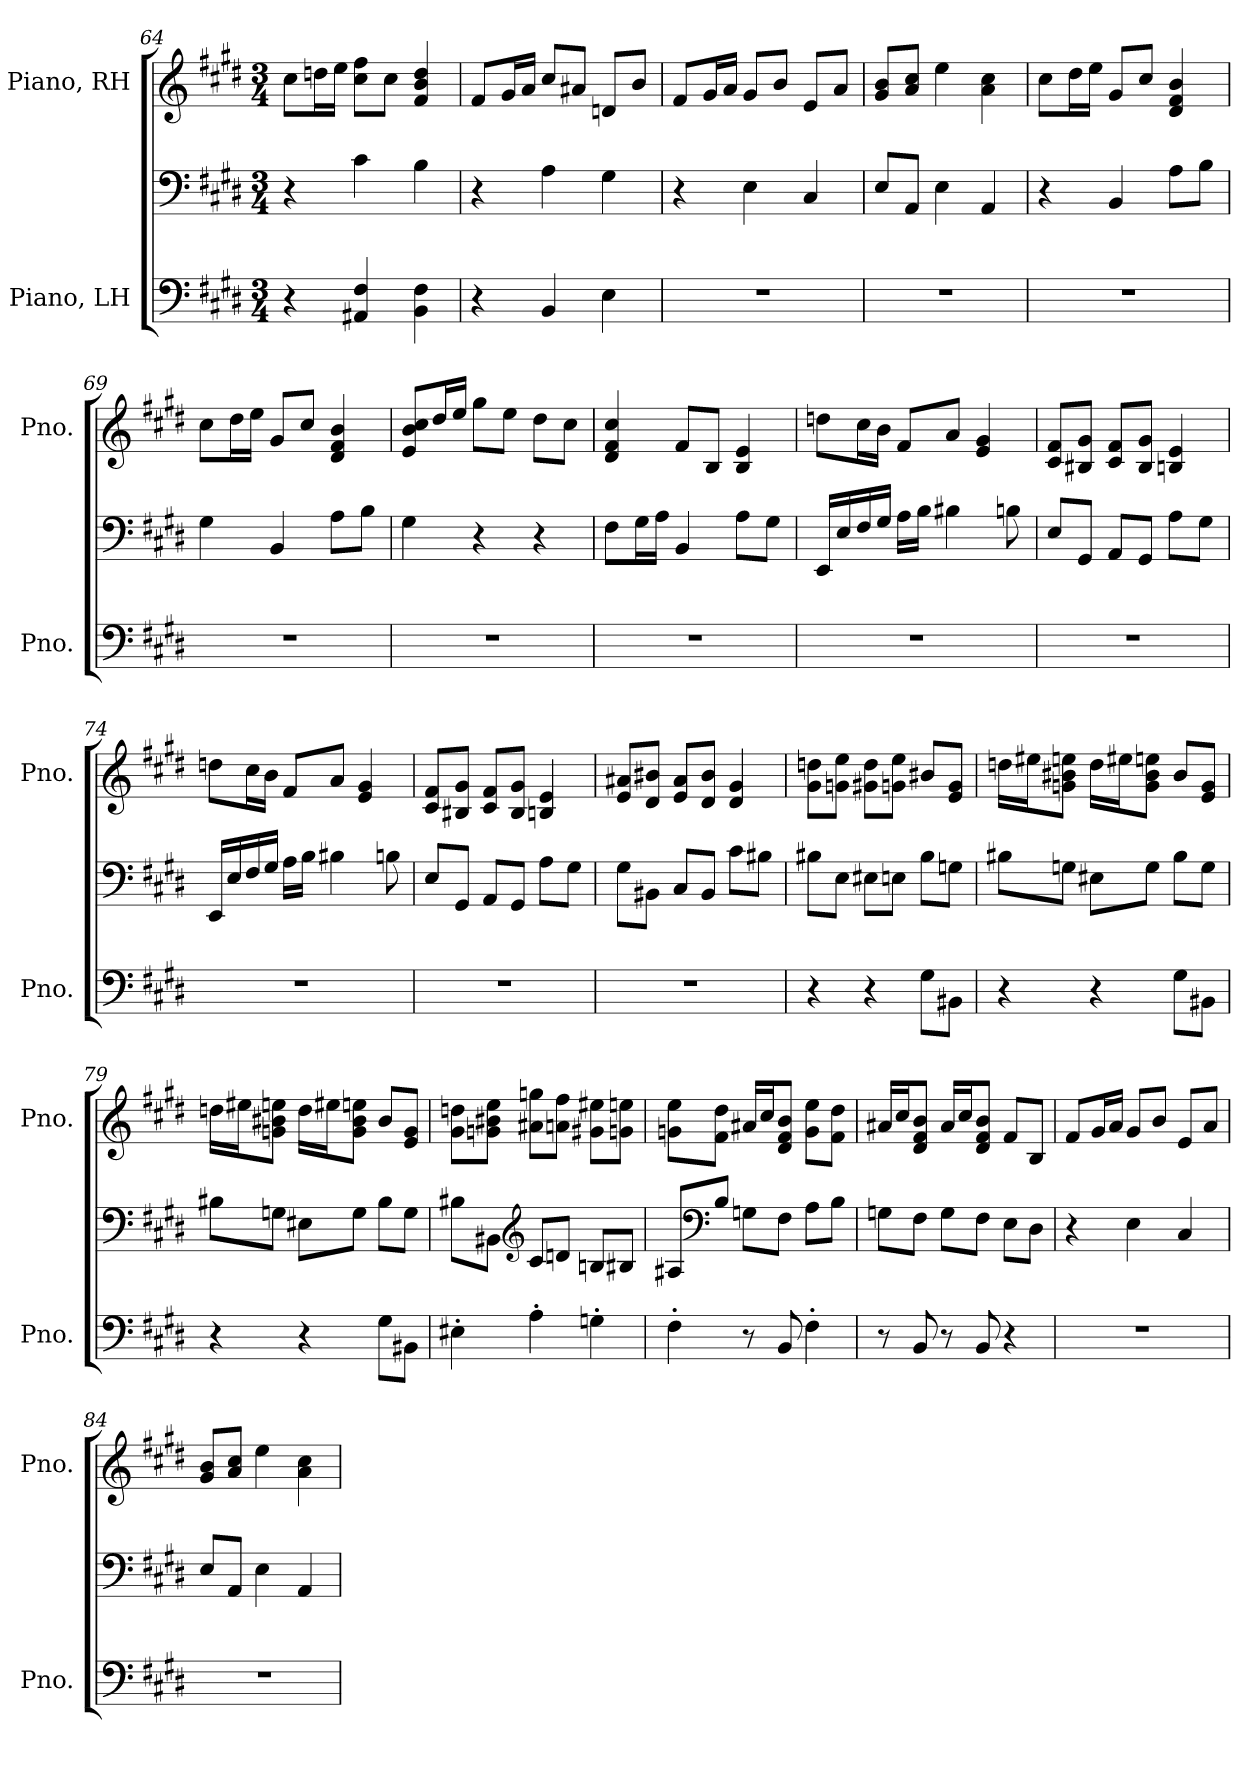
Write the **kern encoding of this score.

**kern	**kern	**kern
*part2	*part2	*part1
*staff3	*staff2	*staff1
*I"Piano, LH	*	*I"Piano, RH
*I'Pno.	*	*I'Pno.
*clefF4	*clefF4	*clefG2
*k[f#c#g#d#]	*k[f#c#g#d#]	*k[f#c#g#d#]
*M3/4	*M3/4	*M3/4
=64	=64	=64
4r	4r	8cc#\L
.	.	16ddn\L
.	.	16ee\JJ
4AA#X/ 4F#/	4c#\	8cc#\ 8ff#\L
.	.	8cc#\J
4BB\ 4F#\	4B\	4f#/ 4b/ 4dd/
=65	=65	=65
4r	4r	8f#/L
.	.	16g#/L
.	.	16a/JJ
4BB/	4A\	8cc#/L
.	.	8a#X/J
4E\	4G#\	8dn/L
.	.	8b/J
!!LO:LB:g=z
=66	=66	=66
2.r	4r	8f#/L
.	.	16g#/L
.	.	16a/JJ
.	4E\	8g#/L
.	.	8b/J
.	4C#/	8e/L
.	.	8a/J
=67	=67	=67
2.r	8E/L	8g#/ 8b/L
.	8AA/J	8a/ 8cc#/J
.	4E\	4ee\
.	4AA/	4a\ 4cc#\
=68	=68	=68
2.r	4r	8cc#\L
.	.	16dd#\L
.	.	16ee\JJ
.	4BB/	8g#/L
.	.	8cc#/J
.	8A\L	4d#/ 4f#/ 4b/
.	8B\J	.
=69	=69	=69
2.r	4G#\	8cc#\L
.	.	16dd#\L
.	.	16ee\JJ
.	4BB/	8g#/L
.	.	8cc#/J
.	8A\L	4d#/ 4f#/ 4b/
.	8B\J	.
=70	=70	=70
2.r	4G#\	8e/ 8b/ 8cc#/L
.	.	16dd#/L
.	.	16ee/JJ
.	4r	8gg#\L
.	.	8ee\J
.	4r	8dd#\L
.	.	8cc#\J
!!LO:LB:g=z
=71	=71	=71
2.r	8F#\L	4d#/ 4f#/ 4cc#/
.	16G#\L	.
.	16A\JJ	.
.	4BB/	8f#/L
.	.	8B/J
.	8A\L	4B/ 4e/
.	8G#\J	.
=72	=72	=72
2.r	16EE/LL	8ddn\L
.	16E/	.
.	16F#/	16cc#\L
.	16G#/JJ	16b\JJ
.	16A\LL	8f#/L
.	16B\JJ	.
.	4B#X\	8a/J
.	.	4e/ 4g#/
.	8Bn\	.
=73	=73	=73
2.r	8E/L	8c#/ 8f#/L
.	8GG#/J	8B#X/ 8g#/J
.	8AA/L	8c#/ 8f#/L
.	8GG#/J	8B#/ 8g#/J
.	8A\L	4Bn/ 4e/
.	8G#\J	.
=74	=74	=74
2.r	16EE/LL	8ddn\L
.	16E/	.
.	16F#/	16cc#\L
.	16G#/JJ	16b\JJ
.	16A\LL	8f#/L
.	16B\JJ	.
.	4B#X\	8a/J
.	.	4e/ 4g#/
.	8Bn\	.
!!LO:LB:g=z
=75	=75	=75
2.r	8E/L	8c#/ 8f#/L
.	8GG#/J	8B#X/ 8g#/J
.	8AA/L	8c#/ 8f#/L
.	8GG#/J	8B#/ 8g#/J
.	8A\L	4Bn/ 4e/
.	8G#\J	.
=76	=76	=76
2.r	8G#\L	8e/ 8a#X/L
.	8BB#X\J	8d#/ 8b#X/J
.	8C#/L	8e/ 8a#/L
.	8BB#/J	8d#/ 8b#/J
.	8c#\L	4d#/ 4g#/
.	8B#X\J	.
=77	=77	=77
4r	8B#X\L	8g#\ 8ddn\L
.	8E\J	8gn\ 8ee\J
4r	8E#X\L	8g#X\ 8dd\L
.	8En\J	8gn\ 8ee\J
8G#\L	8B#\L	8b#X/L
8BB#X\J	8Gn\J	8e/ 8g/J
!!LO:PB:g=z
=78	=78	=78
4r	8B#X\L	16ddn\LL
.	.	16ee#X\J
.	8Gn\J	8gn\ 8b#X\ 8een\J
4r	8E#X\L	16dd\LL
.	.	16ee#X\J
.	8G\J	8g\ 8b#\ 8een\J
8G#\L	8B#\L	8b#/L
8BB#X\J	8G\J	8e/ 8g/J
=79	=79	=79
4r	8B#X\L	16ddn\LL
.	.	16ee#X\J
.	8Gn\J	8gn\ 8b#X\ 8een\J
4r	8E#X\L	16dd\LL
.	.	16ee#X\J
.	8G\J	8g\ 8b#\ 8een\J
8G#\L	8B#\L	8b#/L
8BB#X\J	8G\J	8e/ 8g/J
!!LO:LB:g=z
=80	=80	=80
4E#X'\	8B#X\L	8g#\ 8ddn\L
.	8BB#X\J	8gn\ 8b#X\ 8ee\J
*	*clefG2	*
4A'\	8c#/L	8a#X\ 8ggn\L
.	8dn/J	8an\ 8ff#\J
4Gn'\	8Bn/L	8g#X\ 8ee#X\L
.	8B#X/J	8gn\ 8een\J
=81	=81	=81
4F#'\	8A#X/L	8gn\ 8ee\L
*	*clefF4	*
.	8B/J	8f#\ 8dd#\J
8r	8Gn\L	16a#X/LL
.	.	16cc#/J
8BB/	8F#\J	8d#/ 8f#/ 8b/J
4F#'\	8A#\L	8g\ 8ee\L
.	8B\J	8f#\ 8dd#\J
=82	=82	=82
8r	8Gn\L	16a#X/LL
.	.	16cc#/J
8BB/	8F#\J	8d#/ 8f#/ 8b/J
8r	8G\L	16a#/LL
.	.	16cc#/J
8BB/	8F#\J	8d#/ 8f#/ 8b/J
4r	8E\L	8f#/L
.	8D#\J	8B/J
!!LO:LB:g=z
=83	=83	=83
2.r	4r	8f#/L
.	.	16g#/L
.	.	16a/JJ
.	4E\	8g#/L
.	.	8b/J
.	4C#/	8e/L
.	.	8a/J
=84	=84	=84
2.r	8E/L	8g#/ 8b/L
.	8AA/J	8a/ 8cc#/J
.	4E\	4ee\
.	4AA/	4a\ 4cc#\
=	=	=
*-	*-	*-
